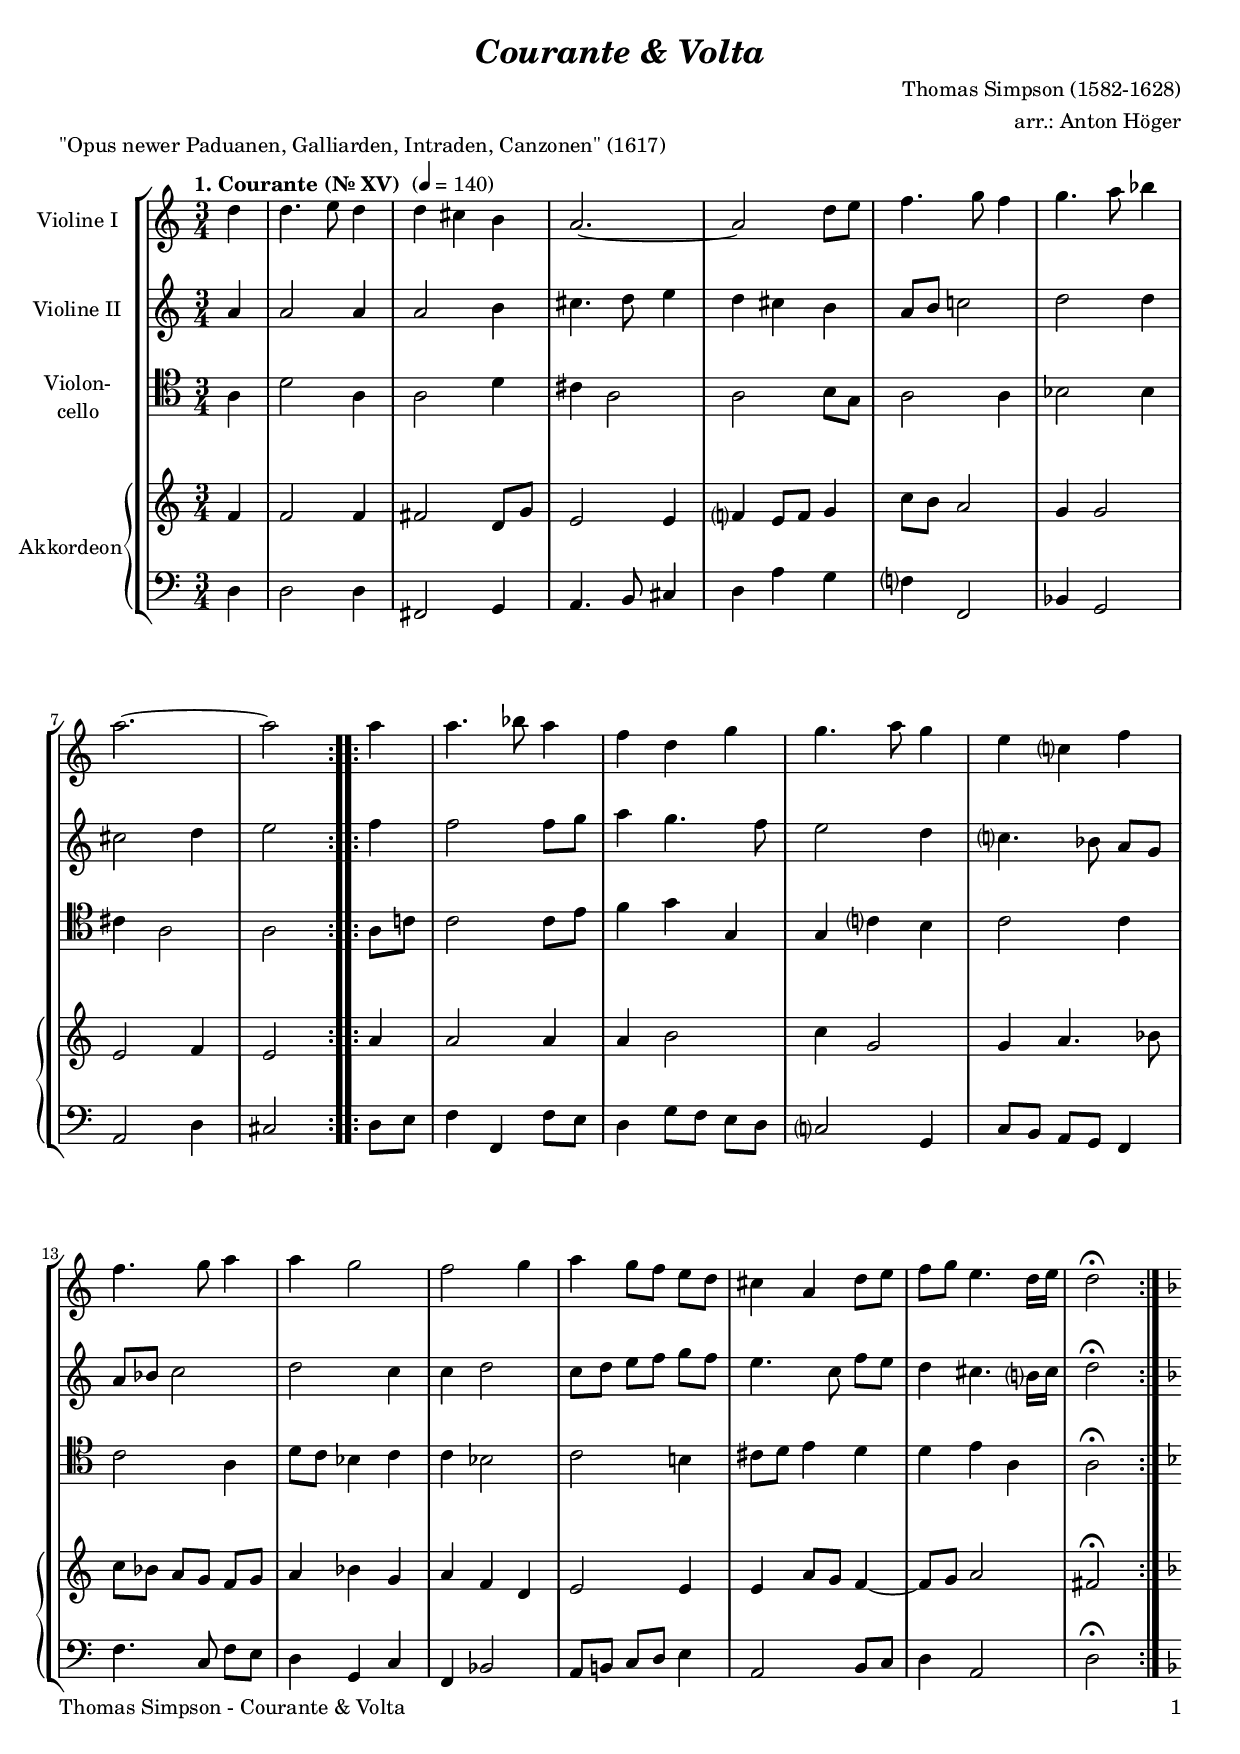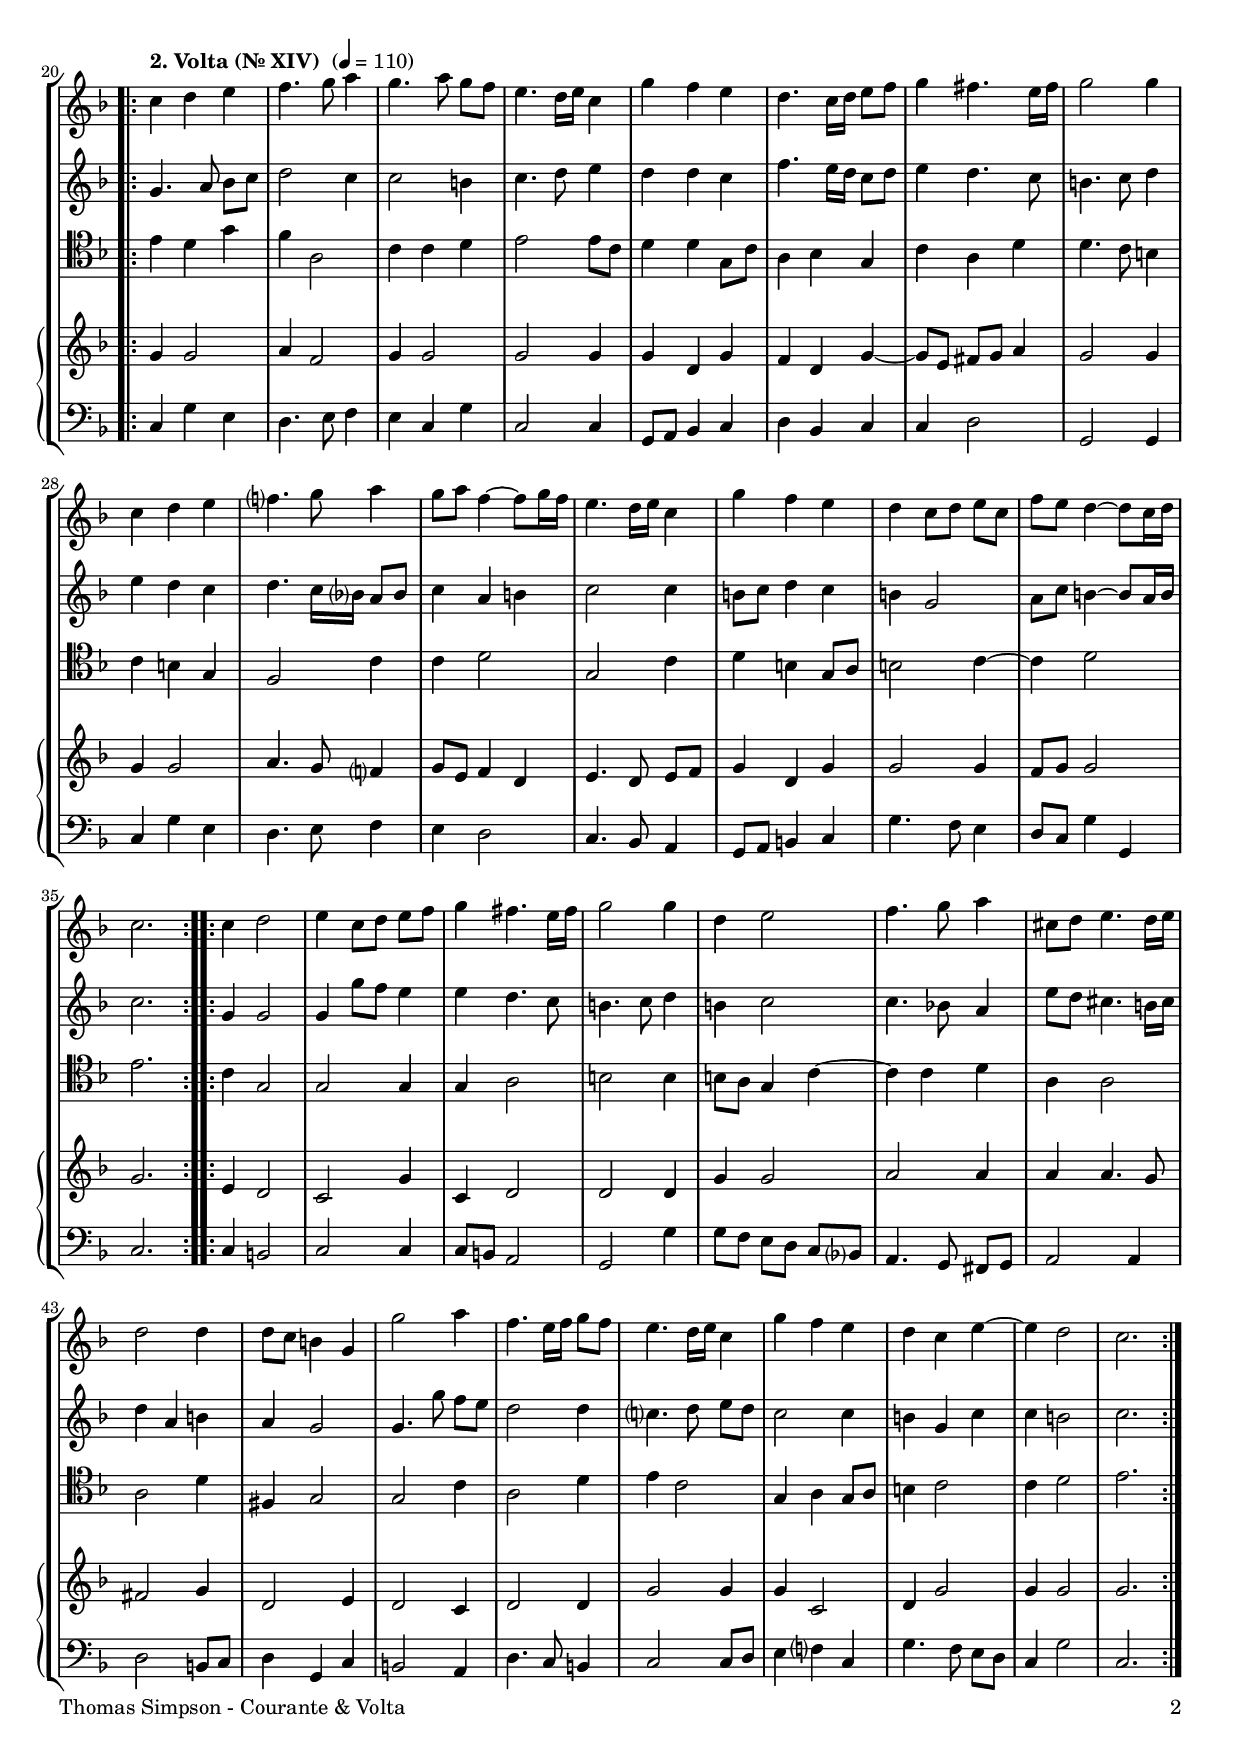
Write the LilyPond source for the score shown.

\version "2.24.3"
\include "deutsch.ly"

#(set-global-staff-size 18)

\header {
  title       = \markup \bold \italic "Courante & Volta"
  composer    = "Thomas Simpson (1582-1628)"
  arranger    = "arr.: Anton Höger"
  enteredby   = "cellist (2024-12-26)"
  piece       = "\"Opus newer Paduanen, Galliarden, Intraden, Canzonen\" (1617)"
}

voiceconsts = {
  \key a \major
  \time 3/4
  \clef "treble"
  \numericTimeSignature
  \compressEmptyMeasures
% Set default beaming for all staves
  \set Timing.beamExceptions = #'()
  \set Timing.baseMoment     = #(ly:make-moment 1 4)
  \set Timing.beatStructure  = #'(1 1 1)
}

mipz = "pizzicato strings"
mivl = "violin"
miba = "cello"
% mikl = "bright acoustic"
% mikl = "church organ"
mikl = "concertina"

atem = \mark \markup \box \italic "a tempo"
rit  = \mark \markup \box \italic "rit."

introa = {        \tempo "1. Courante (Nr. XV) " 4=140 }
introb = { \break \tempo "2. Volta (Nr. XIV) "   4=110 \key d \major }

va = \relative c'' {
  \voiceconsts

  \introa
  \repeat volta 2 {
    \partial 4 h4
    h4. cis8 h4
    h ais gis
    fis2.~
    fis2 h8 cis
    d4. e8 d4

    e4. fis8 g4
    fis2.~
    fis2
  }

  \repeat volta 2 {
    fis4
    fis4. g8 fis4
    d h e

    e4. fis8 e4
    cis a? d
    d4. e8 fis4
    fis e2
    d e4
    
    fis e8 d cis h
    ais4 fis h8 cis
    d e cis4. h16 cis
    \partial 2 h2\fermata
  }

  \introb
  \repeat volta 2 {
    a4 h cis
    d4. e8 fis4
    e4. fis8 e d
    cis4. h16 cis a4
    e' d cis

    h4. a16 h cis8 d
    e4 dis4. cis16 dis
    e2 e4
    a, h cis
    d?4. e8 fis4

    e8 fis d4~ d8 e16 d
    cis4. h16 cis a4
    e' d cis
    h a8 h cis a
    d cis
    h4~ h8 a16 h

    a2.
  }

  \repeat volta 2 {
    a4 h2
    cis4 a8 h cis d
    e4 dis4. cis16 dis
    e2 e4
    h cis2

    d4. e8 fis4
    ais,8 h cis4. h16 cis
    h2 h4
    h8 a gis4 e
    e'2 fis4

    d4. cis16 d e8 d
    cis4. h16 cis a4
    e' d cis
    h a cis~
    cis h2
    a2.
  }
}

vb = \relative c' {
  \voiceconsts

  \introa
  \repeat volta 2 {
    \partial 4 fis4
    fis2 fis4
    fis2 gis4
    ais4. h8 cis4
    h ais gis
    fis8 gis a!2

    h h4
    ais2 h4
    cis2
  }

  \repeat volta 2 {
    d4
    d2 d8 e
    fis4 e4. d8

    cis2 h4
    a?4. g8 fis e
    fis g a2
    h a4
    a h2

    a8 h cis d e d
    cis4. a8 d cis
    h4 ais4. gis?16 ais
    \partial 2 h2\fermata
  }

  \introb
  \repeat volta 2 {
    e,4. fis8 g a
    h2 a4
    a2 gis4
    a4. h8 cis4
    h4 h a

    d4. cis16 h a8 h
    cis4 h4. a8
    gis4. a8 h4
    cis h a
    h4. a16 g? fis8 g

    a4 fis gis
    a2 a4
    gis8 a h4 a
    gis e2
    fis8 a gis4~ gis8 fis16 gis

    a2.
  }

  \repeat volta 2 {
    e4 e2
    e4 e'8 d cis4
    cis h4. a8
    gis4. a8 h4
    gis a2

    a4. g!8 fis4
    cis'8 h ais4. gis16 ais
    h4 fis gis
    fis e2
    e4. e'8 d cis

    h2 h4
    a?4. h8 cis h
    a2 a4
    gis e a
    a gis2
    a2.
  }
}

vc = \relative c {
  \voiceconsts
  \clef "tenor"
  
  \introa
  \repeat volta 2 {
    \partial 4 fis4
    h2 fis4
    fis2 h4
    ais fis2
    fis gis8 e
    fis2 fis4

    g2 g4
    ais fis2
    fis
  }

  \repeat volta 2 {
    fis8 a!
    a2 a8 cis
    d4 e e,

    e a? gis
    a2 a4
    a2 fis4
    h8 a g4 a
    a g2

    a gis!4
    ais8 h cis4 h
    h cis fis,
    \partial 2 fis2\fermata
  }

  \introb
  \repeat volta 2 {
    cis'4 h e
    d fis,2
    a4 a h
    cis2 cis8 a
    h4 h e,8 a

    fis4 g e
    a fis h
    h4. a8 gis4
    a gis e
    d2 a'4

    a h2
    e, a4
    h gis e8 fis
    gis2 a4~
    a h2

    cis2.
  }

  \repeat volta 2 {
    a4 e2
    e e4
    e fis2
    gis gis4
    gis8 fis e4 a~

    a a h
    fis fis2
    fis h4
    dis, e2
    e a4

    fis2 h4
    cis a2
    e4 fis e8 fis
    gis4 a2
    a4 h2
    cis2.
  }
}

vd = \relative c' {
  \voiceconsts

  \introa
  \repeat volta 2 {
    \partial 4 d4
    d2 d4
    dis2 h8 e
    cis2 cis4
    d? cis8 d e4
    a8 gis fis2

    e4 e2
    cis2 d4
    cis2
  }

  \repeat volta 2 {
    fis4
    fis2 fis4
    fis gis2

    a4 e2
    e4 fis4. g8
    a g fis e d e
    fis4 g e
    fis d h

    cis2 cis4
    cis fis8 e d4~
    d8 e fis2
    \partial 2 dis\fermata
  }

  \introb
  \repeat volta 2 {
    e4 e2
    fis4 d2
    e4 e2
    e e4
    e h e

    d h e~
    e8 cis dis e fis4
    e2 e4
    e e2
    fis4. e8 d?4

    e8 cis d4 h
    cis4. h8 cis d
    e4 h e
    e2 e4
    d8 e e2

    e2.
  }

  \repeat volta 2 {
    cis4 h2
    a e'4
    a, h2
    h h4
    e e2

    fis fis4
    fis fis4. e8
    dis2 e4
    h2 cis4
    h2 a4

    h2 h4
    e2 e4
    e a,2
    h4 e2
    e4 e2
    e2.
  }
}

ve = \relative c {
  \voiceconsts
  \clef "bass"
  
  \introa
  \repeat volta 2 {
    \partial 4 h4
    h2 h4
    dis,2 e4
    fis4. gis8 ais4
    h fis' e
    d? d,2

    g4 e2
    fis h4 ais2
  }

  \repeat volta 2 {
    h8 cis
    d4 d, d'8 cis
    h4 e8 d cis h

    a?2 e4
    a8 gis fis e d4
    d'4. a8 d cis
    h4 e, a
    d, g2

    fis8 gis! a h cis4
    fis,2 gis8 a
    h4 fis2
    \partial 2 h2\fermata
  }

  \introb
  \repeat volta 2 {
    a4 e' cis
    h4. cis8 d4
    cis a e'
    a,2 a4
    e8 fis g4 a

    h g a
    a h2
    e, e4
    a e' cis
    h4. cis8 d4

    cis h2
    a4. g8 fis4
    e8 fis gis4 a
    e'4. d8 cis4
    h8 a e'4 e,

    a2.
  }

  \repeat volta 2 {
    a4 gis2
    a a4
    a8 gis fis2
    e e'4
    e8 d cis h a g?

    fis4. e8 dis e
    fis2 fis4
    h2 gis8 a
    h4 e, a
    gis2 fis4

    h4. a8 gis4
    a2 a8 h
    cis4 d? a
    e'4. d8 cis h
    a4 e'2
    a,2.
  }
}


music = \new StaffGroup <<
  \new Staff {
    \set Staff.midiInstrument = \mivl
    \set Staff.instrumentName = \markup \center-column { "Violine I" }
    \transpose a c' { \va }
  }

  \new Staff {
    \set Staff.midiInstrument = \mivl
    \set Staff.instrumentName = \markup \center-column { "Violine II" }
    \transpose a c' { \vb }
  }

  \new Staff {
    \set Staff.midiInstrument = \miba
    \set Staff.instrumentName = \markup \center-column { "Violon-" "cello" }
    \transpose a c' { \vc }
  }

  \new PianoStaff <<
    \set PianoStaff.midiInstrument = \mikl
    \set PianoStaff.instrumentName = \markup \center-column { "Akkordeon" }
    <<
      \new Staff {
	\transpose a c' { \vd }
      }
      
      %    \new Dynamics \vdy
      
      \new Staff {
	\transpose a c' { \ve }
      }
    >>  
  >>
>>

\book {
  \paper {
    print-page-number = ##t
    print-first-page-number = ##t
    ragged-last-bottom = ##f
    oddHeaderMarkup = \markup \null
    evenHeaderMarkup = \markup \null
    oddFooterMarkup = \markup {
      \fill-line {
        \if \should-print-page-number
        "Thomas Simpson - Courante & Volta" \fromproperty #'page:page-number-string
      }
    }
    evenFooterMarkup = \oddFooterMarkup
  } \score {
    \music
    \layout {}
  }

  \score {
    \unfoldRepeats \music

    \midi {
      \context {
        \Score
      }
    }
  }
}
